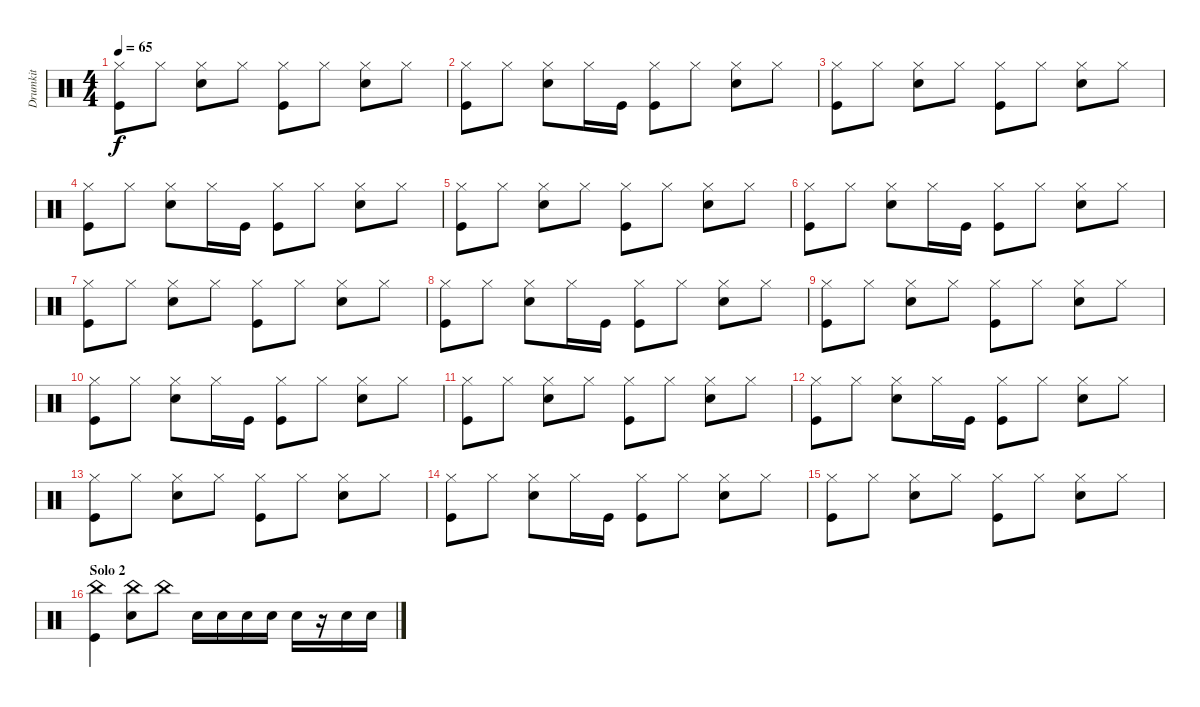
\track ("Drumkit" "Drumkit") {instrument percussion}
\staff {score}
\articulation defaults
\ts (4 4)
\tempo 65
\clef neutral
\ks c
("Hi-Hat (closed)" "Kick (hit)").8{dy f} "Hi-Hat (closed)".8 ("Hi-Hat (closed)" "Snare (hit) 2").8 "Hi-Hat (closed)".8 ("Hi-Hat (closed)" "Kick (hit)").8 "Hi-Hat (closed)".8 ("Hi-Hat (closed)" "Snare (hit) 2").8 "Hi-Hat (closed)".8 |
("Hi-Hat (closed)" "Kick (hit)").8 "Hi-Hat (closed)".8 ("Hi-Hat (closed)" "Snare (hit) 2").8 "Hi-Hat (closed)".16 "Kick (hit)".16 ("Hi-Hat (closed)" "Kick (hit)").8 "Hi-Hat (closed)".8 ("Hi-Hat (closed)" "Snare (hit) 2").8 "Hi-Hat (closed)".8 |
("Hi-Hat (closed)" "Kick (hit)").8 "Hi-Hat (closed)".8 ("Hi-Hat (closed)" "Snare (hit) 2").8 "Hi-Hat (closed)".8 ("Hi-Hat (closed)" "Kick (hit)").8 "Hi-Hat (closed)".8 ("Hi-Hat (closed)" "Snare (hit) 2").8 "Hi-Hat (closed)".8 |
("Hi-Hat (closed)" "Kick (hit)").8 "Hi-Hat (closed)".8 ("Hi-Hat (closed)" "Snare (hit) 2").8 "Hi-Hat (closed)".16 "Kick (hit)".16 ("Hi-Hat (closed)" "Kick (hit)").8 "Hi-Hat (closed)".8 ("Hi-Hat (closed)" "Snare (hit) 2").8 "Hi-Hat (closed)".8 |
("Hi-Hat (closed)" "Kick (hit)").8 "Hi-Hat (closed)".8 ("Hi-Hat (closed)" "Snare (hit) 2").8 "Hi-Hat (closed)".8 ("Hi-Hat (closed)" "Kick (hit)").8 "Hi-Hat (closed)".8 ("Hi-Hat (closed)" "Snare (hit) 2").8 "Hi-Hat (closed)".8 |
("Hi-Hat (closed)" "Kick (hit)").8 "Hi-Hat (closed)".8 ("Hi-Hat (closed)" "Snare (hit) 2").8 "Hi-Hat (closed)".16 "Kick (hit)".16 ("Hi-Hat (closed)" "Kick (hit)").8 "Hi-Hat (closed)".8 ("Hi-Hat (closed)" "Snare (hit) 2").8 "Hi-Hat (closed)".8 |
("Hi-Hat (closed)" "Kick (hit)").8 "Hi-Hat (closed)".8 ("Hi-Hat (closed)" "Snare (hit) 2").8 "Hi-Hat (closed)".8 ("Hi-Hat (closed)" "Kick (hit)").8 "Hi-Hat (closed)".8 ("Hi-Hat (closed)" "Snare (hit) 2").8 "Hi-Hat (closed)".8 |
("Hi-Hat (closed)" "Kick (hit)").8 "Hi-Hat (closed)".8 ("Hi-Hat (closed)" "Snare (hit) 2").8 "Hi-Hat (closed)".16 "Kick (hit)".16 ("Hi-Hat (closed)" "Kick (hit)").8 "Hi-Hat (closed)".8 ("Hi-Hat (closed)" "Snare (hit) 2").8 "Hi-Hat (closed)".8 |
("Hi-Hat (closed)" "Kick (hit)").8 "Hi-Hat (closed)".8 ("Hi-Hat (closed)" "Snare (hit) 2").8 "Hi-Hat (closed)".8 ("Hi-Hat (closed)" "Kick (hit)").8 "Hi-Hat (closed)".8 ("Hi-Hat (closed)" "Snare (hit) 2").8 "Hi-Hat (closed)".8 |
("Hi-Hat (closed)" "Kick (hit)").8 "Hi-Hat (closed)".8 ("Hi-Hat (closed)" "Snare (hit) 2").8 "Hi-Hat (closed)".16 "Kick (hit)".16 ("Hi-Hat (closed)" "Kick (hit)").8 "Hi-Hat (closed)".8 ("Hi-Hat (closed)" "Snare (hit) 2").8 "Hi-Hat (closed)".8 |
("Hi-Hat (closed)" "Kick (hit)").8 "Hi-Hat (closed)".8 ("Hi-Hat (closed)" "Snare (hit) 2").8 "Hi-Hat (closed)".8 ("Hi-Hat (closed)" "Kick (hit)").8 "Hi-Hat (closed)".8 ("Hi-Hat (closed)" "Snare (hit) 2").8 "Hi-Hat (closed)".8 |
("Hi-Hat (closed)" "Kick (hit)").8 "Hi-Hat (closed)".8 ("Hi-Hat (closed)" "Snare (hit) 2").8 "Hi-Hat (closed)".16 "Kick (hit)".16 ("Hi-Hat (closed)" "Kick (hit)").8 "Hi-Hat (closed)".8 ("Hi-Hat (closed)" "Snare (hit) 2").8 "Hi-Hat (closed)".8 |
("Hi-Hat (closed)" "Kick (hit)").8 "Hi-Hat (closed)".8 ("Hi-Hat (closed)" "Snare (hit) 2").8 "Hi-Hat (closed)".8 ("Hi-Hat (closed)" "Kick (hit)").8 "Hi-Hat (closed)".8 ("Hi-Hat (closed)" "Snare (hit) 2").8 "Hi-Hat (closed)".8 |
("Hi-Hat (closed)" "Kick (hit)").8 "Hi-Hat (closed)".8 ("Hi-Hat (closed)" "Snare (hit) 2").8 "Hi-Hat (closed)".16 "Kick (hit)".16 ("Hi-Hat (closed)" "Kick (hit)").8 "Hi-Hat (closed)".8 ("Hi-Hat (closed)" "Snare (hit) 2").8 "Hi-Hat (closed)".8 |
("Hi-Hat (closed)" "Kick (hit)").8 "Hi-Hat (closed)".8 ("Hi-Hat (closed)" "Snare (hit) 2").8 "Hi-Hat (closed)".8 ("Hi-Hat (closed)" "Kick (hit)").8 "Hi-Hat (closed)".8 ("Hi-Hat (closed)" "Snare (hit) 2").8 "Hi-Hat (closed)".8 |
\section ("" "Solo 2")
("China (hit)" "Kick (hit)").4 ("China (hit)" "Snare (hit) 2").8 "China (hit)".8 "Snare (hit) 2".16 "Snare (hit) 2".16 "Snare (hit) 2".16 "Snare (hit) 2".16 "Snare (hit) 2".16 r.16 "Snare (hit) 2".16 "Snare (hit) 2".16
